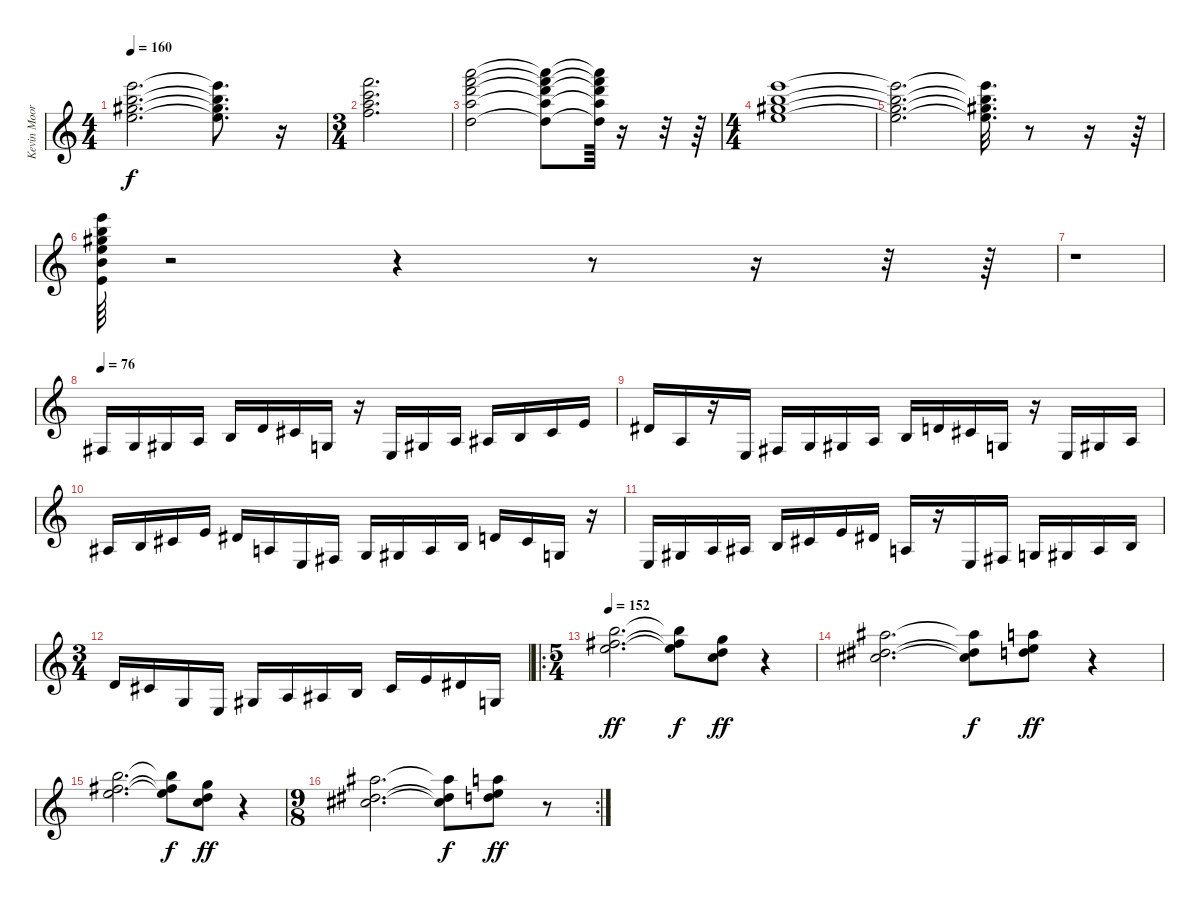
\track ("Kevin Moore (Keyboard)" "Kevin Moor") {instrument drawbarorgan}
\staff {score}
\tuning (E5 B4 G4 D4 A3 D3) {hide}
\ts (4 4)
\tempo 160
\clef g2
\ks c
(12.1 12.2 13.3 14.4).2{d dy f} (12.1{t} 12.2{t} 13.3{t} 14.4{t}).8{d} r.16 |
\ts (3 4)
(13.1 13.2 14.3 15.4).2{d} |
(17.1 18.2 19.3 19.4 17.5).2 (17.1{t} 18.2{t} 19.3{t} 19.4{t} 17.5{t}).8 (17.1{t} 18.2{t} 19.3{t} 19.4{t} 17.5{t}).64 r.16 r.32 r.64 |
\ts (4 4)
(12.1 12.2 13.3 14.4).1 |
(12.1{t} 12.2{t} 13.3{t} 14.4{t}).2{d} (12.1{t} 12.2{t} 13.3{t} 14.4{t}).32{d} r.8 r.16 r.64 |
(12.1 12.2 13.3 14.4 14.5 14.6).64 r.2 r.4 r.8 r.16 r.32 r.64 |
r.1 |
\tempo 76
4.6.16{volume 11 instrument lead2sawtooth} 5.6.16 6.6.16 7.6.16 2.5.16 5.5.16 4.5.16 5.6.16 r.16 2.6.16 6.6.16 7.6.16 8.6.16 9.6.16 4.5.16 7.5.16 |
6.5.16 7.6.16 r.16 2.6.16 4.6.16 5.6.16 6.6.16 7.6.16 2.5.16 5.5.16 4.5.16 5.6.16 r.16 2.6.16 6.6.16 7.6.16 |
8.6.16 9.6.16 4.5.16 7.5.16 6.5.16 7.6.16 2.6.16 4.6.16 5.6.16 6.6.16 7.6.16 2.5.16 5.5.16 4.5.16 5.6.16 r.16 |
2.6.16 6.6.16 7.6.16 8.6.16 9.6.16 4.5.16 7.5.16 6.5.16 7.6.16 r.16 2.6.16 4.6.16 5.6.16 6.6.16 7.6.16 2.5.16 |
\ts (3 4)
5.5.16 4.5.16 5.6.16 2.6.16 6.6.16 7.6.16 8.6.16 9.6.16 4.5.16 7.5.16 6.5.16 5.6.16 |
\ro
\ts (5 4)
\tempo 152
(7.1 7.2 9.3).2{d dy ff volume 11 instrument drawbarorgan} (7.1{t} 7.2{t} 9.3{t}).8{dy f} (3.1 3.2 5.3).8{dy ff} r.4 |
(6.1 4.2 6.3).2{d} (6.1{t} 4.2{t} 6.3{t}).8{dy f} (5.1 5.2 7.3).8{dy ff} r.4 |
(7.1 7.2 9.3).2{d} (7.1{t} 7.2{t} 9.3{t}).8{dy f} (3.1 3.2 5.3).8{dy ff} r.4 |
\rc 2
\ts (9 8)
(6.1 4.2 6.3).2{d} (6.1{t} 4.2{t} 6.3{t}).8{dy f} (5.1 5.2 7.3).8{dy ff} r.8
